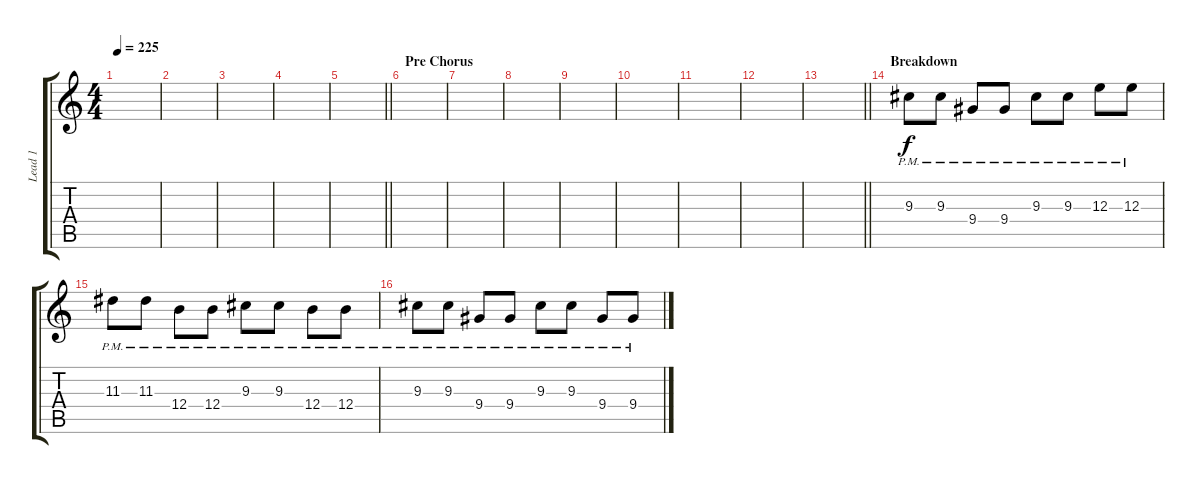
\track ("Lead 1" "Lead 1") {instrument distortionguitar}
\staff {score tabs}
\tuning (Db4 Ab3 E3 B2 Gb2 Db2) {hide}
\ts (4 4)
\tempo 225
\clef g2
\ks c
|
|
|
|
\barLineRight lightlight
|
\section ("" "Pre Chorus")
|
|
|
|
|
|
|
\barLineRight lightlight
|
\section ("" "Breakdown")
9.3{pm}.8 9.3{pm}.8 9.4{pm}.8 9.4{pm}.8 9.3{pm}.8 9.3{pm}.8 12.3{pm}.8 12.3{pm}.8 |
11.3{pm}.8 11.3{pm}.8 12.4{pm}.8 12.4{pm}.8 9.3{pm}.8 9.3{pm}.8 12.4{pm}.8 12.4{pm}.8 |
9.3{pm}.8 9.3{pm}.8 9.4{pm}.8 9.4{pm}.8 9.3{pm}.8 9.3{pm}.8 9.4{pm}.8 9.4{pm}.8
